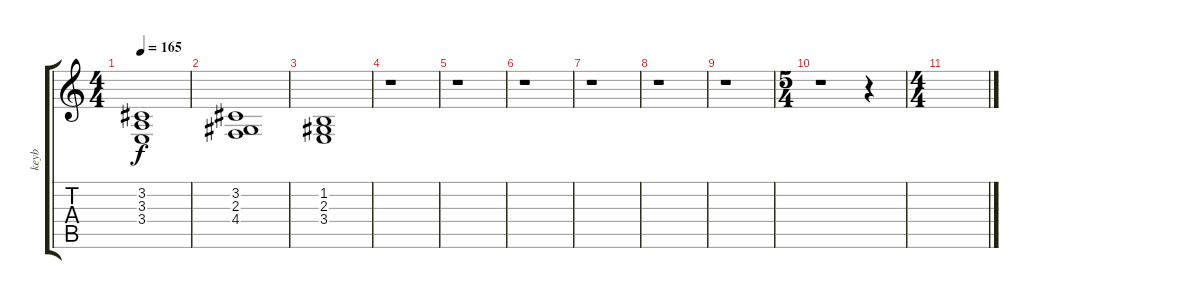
\track ("keyb" "keyb") {instrument synthstrings1}
\staff {score tabs}
\tuning (Eb4 Bb3 Gb3 Db3 Ab2 Eb2) {hide}
\ts (4 4)
\tempo 165
\clef g2
\ks c
(3.2 3.3 3.4).1{dy f} |
(3.2 2.3 4.4).1 |
(1.2 2.3 3.4).1 |
r.1 |
r.1 |
r.1 |
r.1 |
r.1 |
r.1 |
\ts (5 4)
r.1 r.4 |
\ts (4 4)
